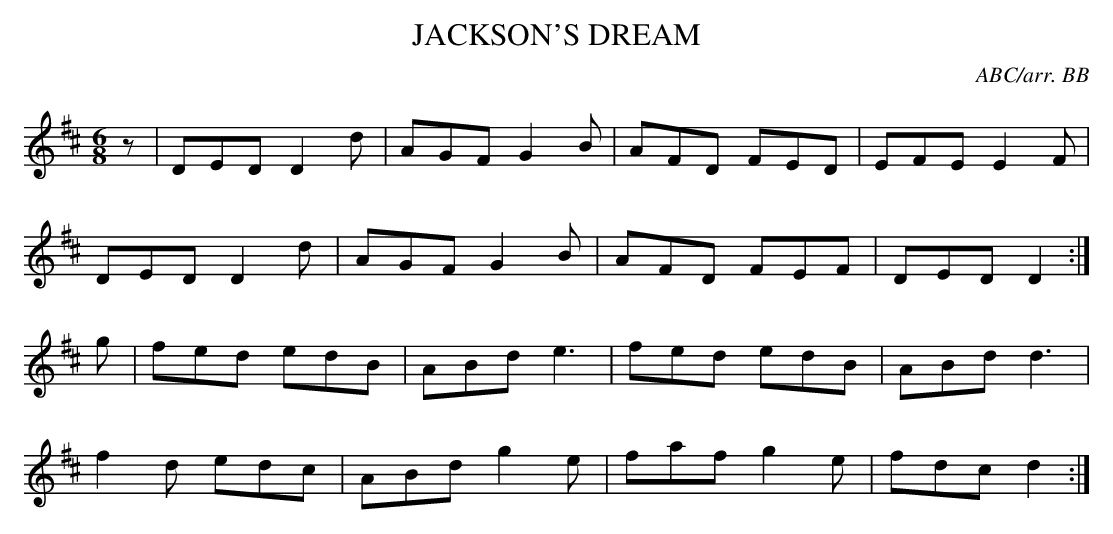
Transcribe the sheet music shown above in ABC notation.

X:1
T:JACKSON'S DREAM
C:ABC/arr. BB
Y:"Irish"
M:6/8
L:1/8
K:D
z|DED D2d|AGF G2B|AFD FED|EFE E2F|
DED D2d|AGF G2B|AFD FEF|DED D2 :|
g|fed edB|ABd e3|fed edB|ABd d3|
f2d edc|ABd g2e|faf g2e|fdc d2 :|
